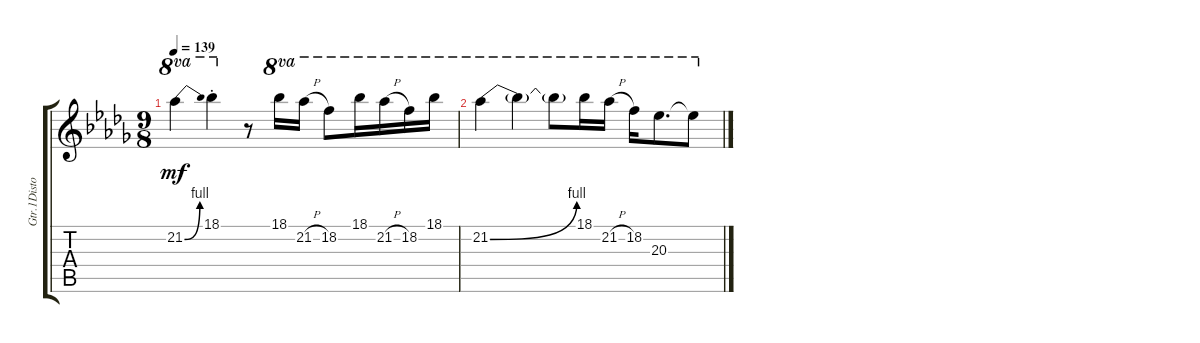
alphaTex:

\track ("Gtr.1Distortion Gtr." "Gtr.1Disto") {instrument distortionguitar}
\staff {score tabs}
\tuning (E4 B3 G3 D4 A3 E3) {hide}
\ts (9 8)
\tempo 139
\clef g2
\ks db
21.2{be (bend 0 0 60 4)}.4{ot 8va dy mf} 18.1{st}.4{ot 8va} r.8 18.1.16{ot 8va} 21.2{h}.16{ot 8va} 18.2.8{ot 8va} 18.1.16{ot 8va} 21.2{h}.16{ot 8va} 18.2.16{ot 8va} 18.1.16{ot 8va} |
21.2{be (bend 0 0 60 4)}.4{ot 8va} 21.2{t}.4{ot 8va} 21.2{t}.8{ot 8va} 18.1.16{ot 8va} 21.2{h}.16{ot 8va} 18.2.16{ot 8va} 20.3.8{d ot 8va} 20.3{t}.8{ot 8va}
